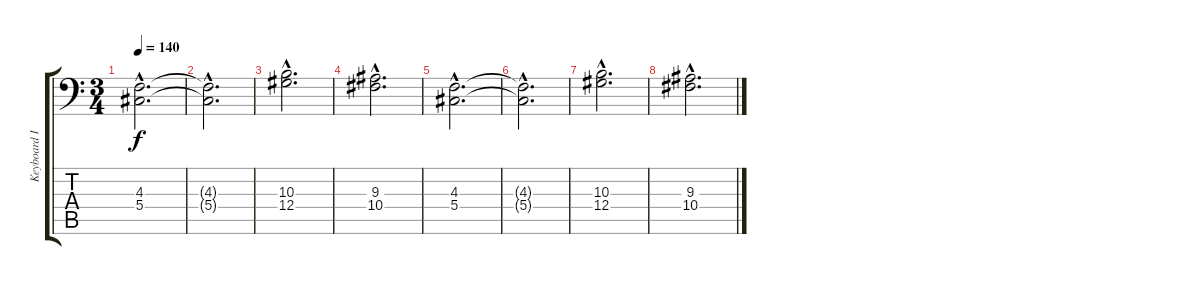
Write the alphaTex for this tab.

\track ("Keyboard II" "Keyboard I") {instrument stringensemble1}
\staff {score tabs}
\tuning (Bb3 F3 Db3 Ab2 Eb2 Bb1) {hide}
\ts (3 4)
\tempo 140
\clef f4
\ks c
(4.3{hac} 5.4{hac}).2{d dy f} |
(4.3{hac t} 5.4{hac t}).2{d} |
(10.3{hac} 12.4{hac}).2{d} |
(9.3{hac} 10.4{hac}).2{d} |
(4.3{hac} 5.4{hac}).2{d} |
(4.3{hac t} 5.4{hac t}).2{d} |
(10.3{hac} 12.4{hac}).2{d} |
(9.3{hac} 10.4{hac}).2{d}
